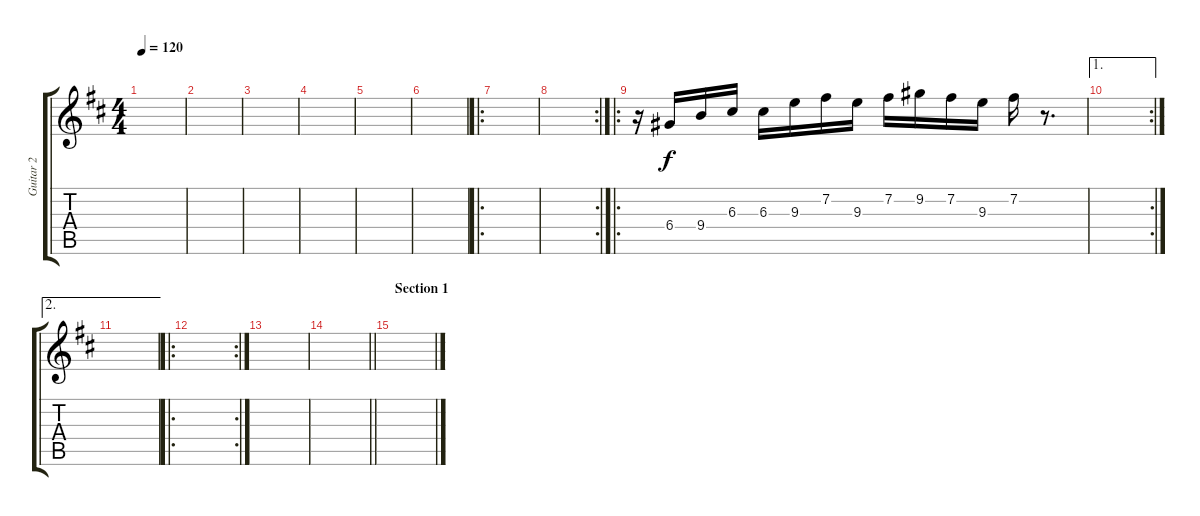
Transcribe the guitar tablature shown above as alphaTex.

\track ("Guitar 2" "Guitar 2") {instrument electricguitarclean}
\staff {score tabs}
\tuning (E4 B3 G3 D3 A2 E2) {hide}
\ts (4 4)
\tempo 120
\clef g2
\ks d
|
|
|
|
|
|
\ro
|
\rc 2
|
\ro
r.16{instrument overdrivenguitar} 6.4.16 9.4.16 6.3.16 6.3.16 9.3.16 7.2.16 9.3.16 7.2.16 9.2.16 7.2.16 9.3.16 7.2.16 r.8{d} |
\ae 1
\rc 2
|
\ae 2
|
\ro
\rc 2
|
|
\barLineRight lightlight
|
\section ("" "Section 1")
